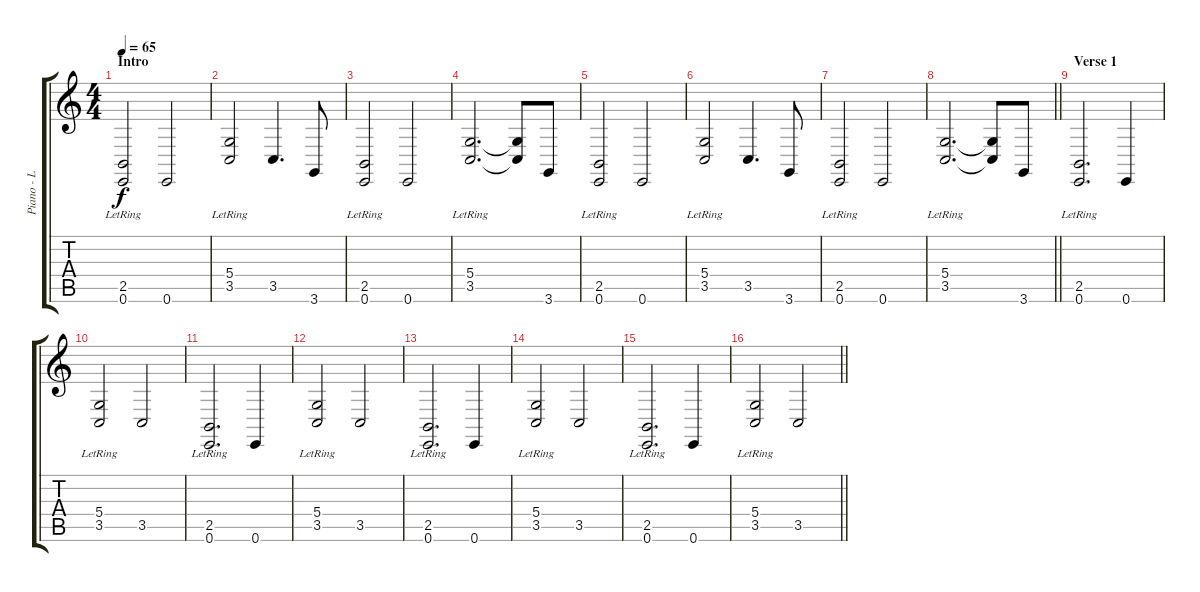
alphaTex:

\track ("Piano - L Hand" "Piano - L ") {instrument electricgrandpiano}
\staff {score tabs}
\tuning (E4 B3 G3 D3 A2 E2) {hide}
\ts (4 4)
\section ("" "Intro")
\tempo 65
\clef g2
\ks c
(2.5{lr} 0.6{lr}).2{dy f volume 12 instrument electricgrandpiano} 0.6.2 |
(5.4{lr} 3.5{lr}).2 3.5.4{d} 3.6.8 |
(2.5{lr} 0.6{lr}).2 0.6.2 |
(5.4{lr} 3.5{lr}).2{d} (5.4{t} 3.5{t}).8 3.6.8 |
(2.5{lr} 0.6{lr}).2 0.6.2 |
(5.4{lr} 3.5{lr}).2 3.5.4{d} 3.6.8 |
(2.5{lr} 0.6{lr}).2 0.6.2 |
\barLineRight lightlight
(5.4{lr} 3.5{lr}).2{d} (5.4{t} 3.5{t}).8 3.6.8 |
\section ("" "Verse 1")
(2.5{lr} 0.6{lr}).2{d} 0.6.4 |
(5.4{lr} 3.5{lr}).2 3.5.2 |
(2.5{lr} 0.6{lr}).2{d} 0.6.4 |
(5.4{lr} 3.5{lr}).2 3.5.2 |
(2.5{lr} 0.6{lr}).2{d} 0.6.4 |
(5.4{lr} 3.5{lr}).2 3.5.2 |
(2.5{lr} 0.6{lr}).2{d} 0.6.4 |
\barLineRight lightlight
(5.4{lr} 3.5{lr}).2 3.5.2
